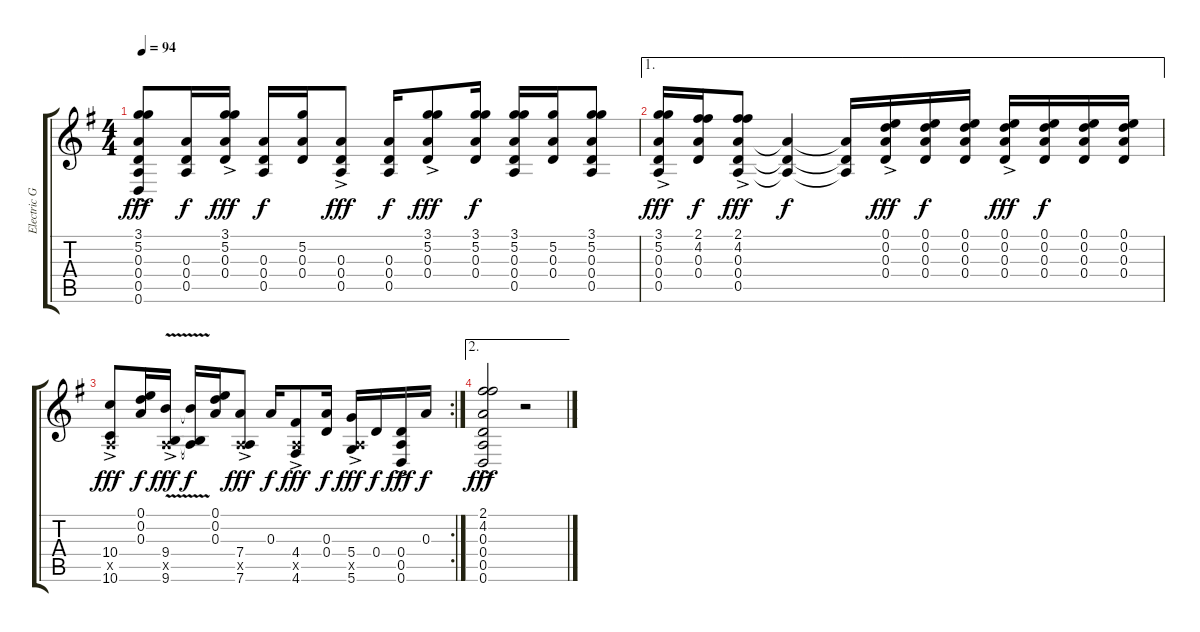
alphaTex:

\track ("Electric Guitar 1" "Electric G") {instrument distortionguitar}
\staff {score tabs}
\tuning (E4 D4 A3 D3 A2 D2) {hide}
\ts (4 4)
\tempo 94
\clef g2
\ks g
(3.1{ac} 5.2{ac} 0.3{ac} 0.4{ac} 0.5{ac} 0.6{ac}).8{dy fff} (0.3 0.4 0.5).16{dy f} (3.1{ac} 5.2{ac} 0.3{ac} 0.4{ac}).16{dy fff} (0.3 0.4 0.5).16{dy f} (5.2 0.3 0.4).16 (0.3{ac} 0.4{ac} 0.5{ac}).8{dy fff} (0.3 0.4 0.5).16{dy f} (3.1{ac} 5.2{ac} 0.3{ac} 0.4{ac}).8{dy fff} (3.1 5.2 0.3 0.4).16{dy f} (3.1 5.2 0.3 0.4 0.5).16 (5.2 0.3 0.4).16 (3.1 5.2 0.3 0.4 0.5).8 |
\ae 1
(3.1{ac} 5.2{ac} 0.3{ac} 0.4{ac} 0.5{ac}).16{dy fff} (2.1 4.2 0.3 0.4).16{dy f} (2.1{ac} 4.2{ac} 0.3{ac} 0.4{ac} 0.5{ac}).8{dy fff} (0.3{t} 0.4{t} 0.5{t}).4{dy f} (0.3{t} 0.4{t} 0.5{t}).16 (0.1{ac} 0.2{ac} 0.3{ac} 0.4{ac}).16{dy fff} (0.1 0.2 0.3 0.4).16{dy f} (0.1 0.2 0.3 0.4).16 (0.1{ac} 0.2{ac} 0.3{ac} 0.4{ac}).16{dy fff} (0.1 0.2 0.3 0.4).16{dy f} (0.1 0.2 0.3 0.4).16 (0.1 0.2 0.3 0.4).16 |
\rc 2
(10.4{ac} 0.5{ac x} 10.6{ac}).8{dy fff} (0.1 0.2 0.3).16{dy f} (9.4{v ac} 0.5{ac x} 9.6{v ac}).16{dy fff} (9.4{t} 0.5{t} 9.6{t}).16{dy f} (0.1 0.2 0.3).16 (7.4{ac} 0.5{ac x} 7.6{ac}).8{dy fff} 0.3.16{dy f} (4.4{ac} 0.5{x} 4.6{ac}).8{dy fff} (0.3 0.4).16{dy f} (5.4{ac} 0.5{x} 5.6{ac}).16{dy fff} 0.4.16{dy f} (0.4{ac} 0.5{ac} 0.6{ac}).16{dy fff} 0.3.16{dy f} |
\ae 2
(2.1{ac} 4.2{ac} 0.3{ac} 0.4{ac} 0.5{ac} 0.6{ac}).2{dy fff} r.2
